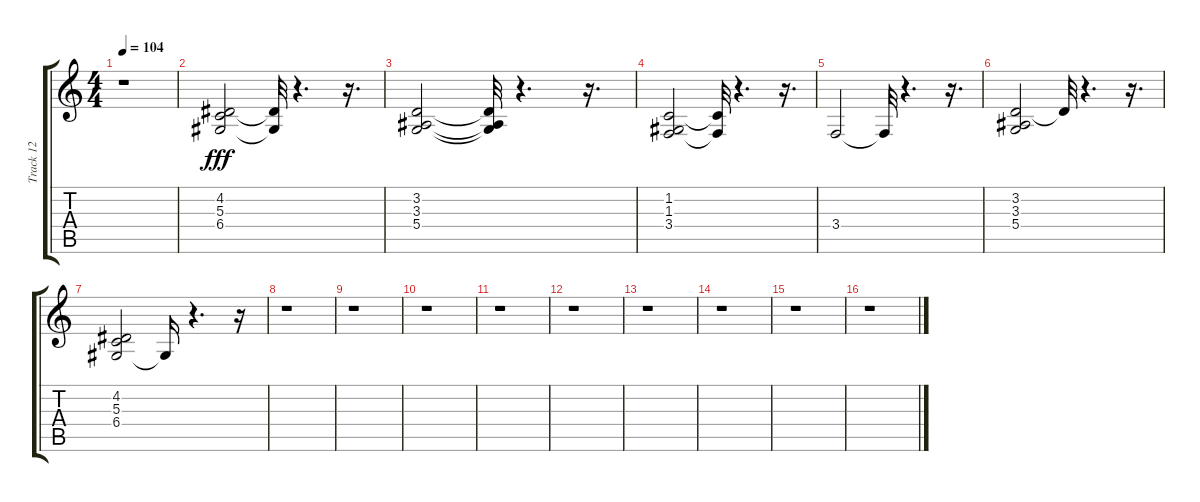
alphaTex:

\track ("Track 12" "Track 12") {solo instrument lead2sawtooth}
\staff {score tabs}
\tuning (E4 B3 G3 D3 A2 E2) {hide}
\ts (4 4)
\tempo 104
\clef g2
\ks c
r.1{dy fff} |
(4.2 5.3 6.4).2 (4.2{t} 6.4{t}).32 r.4{d} r.16{d} |
(3.2 3.3 5.4).2 (3.2{t} 3.3{t} 5.4{t}).32 r.4{d} r.16{d} |
(1.2 1.3 3.4).2 (1.2{t} 3.4{t}).32 r.4{d} r.16{d} |
3.4.2 3.4{t}.32 r.4{d} r.16{d} |
(3.2 3.3 5.4).2 3.2{t}.32 r.4{d} r.16{d} |
(4.2 5.3 6.4).2 6.4{t}.16 r.4{d} r.16 |
r.1 |
r.1 |
r.1 |
r.1 |
r.1 |
r.1 |
r.1 |
r.1 |
r.1
